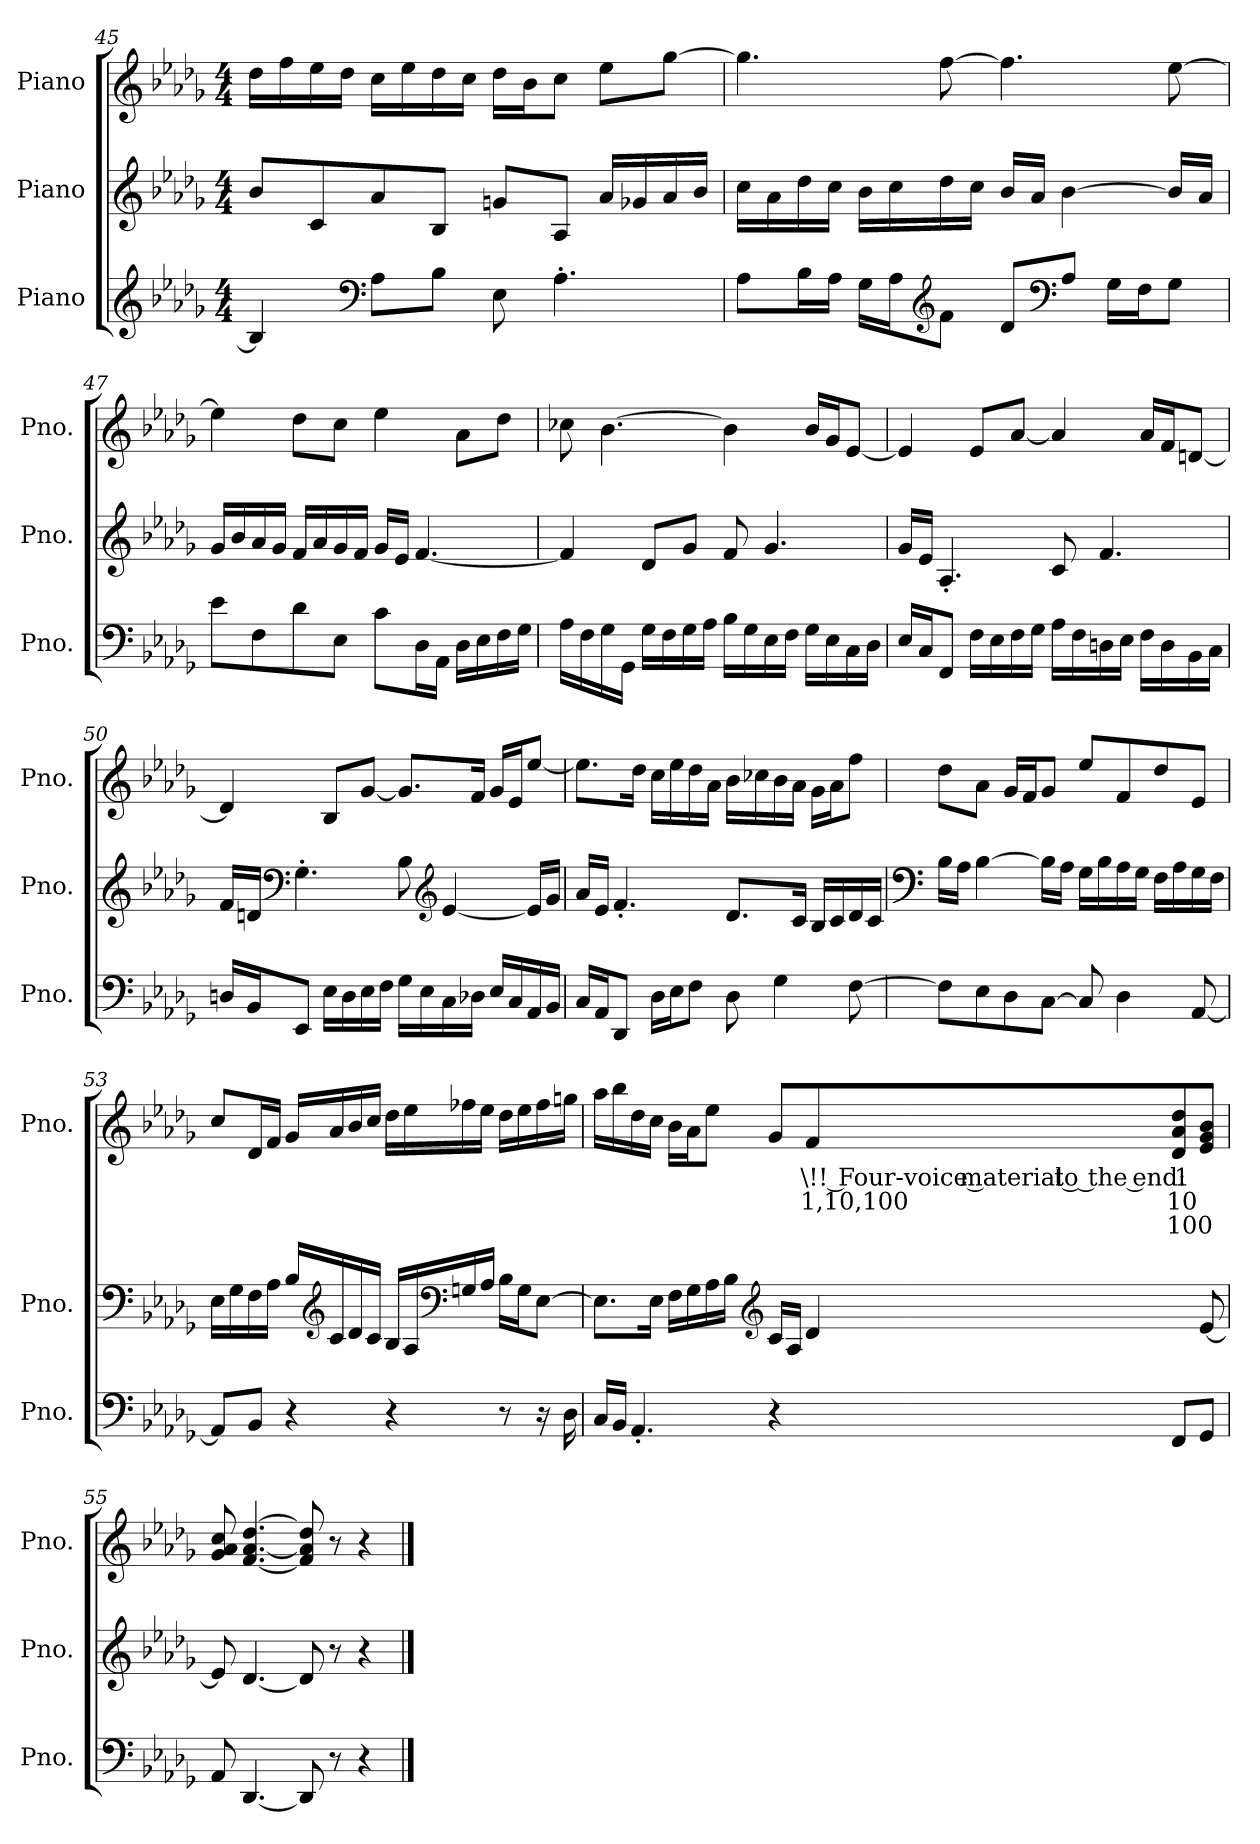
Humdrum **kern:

**kern	**kern	**kern	**text	**text	**text
*part3	*part2	*part1	*part1	*part1	*part1
*staff3	*staff2	*staff1	*staff1	*staff1	*staff1
*I"Piano	*I"Piano	*I"Piano	*	*	*
*I'Pno.	*I'Pno.	*I'Pno.	*	*	*
!!LO:LB:g=z
*clefG2	*clefG2	*clefG2	*	*	*
*k[b-e-a-d-g-]	*k[b-e-a-d-g-]	*k[b-e-a-d-g-]	*	*	*
*M4/4	*M4/4	*M4/4	*	*	*
=45	=45	=45	=45	=45	=45
4B-i/]	8b-j/L	16dd-Z\LL	.	.	.
.	.	16ffZ\	.	.	.
.	8cj/	16ee-Z\	.	.	.
.	.	16dd-Z\JJ	.	.	.
*clefF4	*	*	*	*	*
8A-i\L	8a-j/	16ccZ\LL	.	.	.
.	.	16ee-Z\	.	.	.
8B-i\J	8B-j/J	16dd-Z\	.	.	.
.	.	16ccZ\JJ	.	.	.
8E-i\	8gnj/L	16dd-Z\LL	.	.	.
.	.	16b-Z\J	.	.	.
4.A-'i\	8A-j/J	8ccZ\J	.	.	.
.	16a-j/LL	8ee-Z\L	.	.	.
.	16g-Xj/	.	.	.	.
.	16a-j/	[8gg-Z\J	.	.	.
.	16b-j/JJ	.	.	.	.
=46	=46	=46	=46	=46	=46
8A-i\L	16ccj\LL	4.gg-Z\]	.	.	.
.	16a-j\	.	.	.	.
16B-i\L	16dd-j\	.	.	.	.
16A-i\JJ	16ccj\JJ	.	.	.	.
16G-i\LL	16b-j\LL	.	.	.	.
16A-i\J	16ccj\	.	.	.	.
*clefG2	*	*	*	*	*
8fi\J	16dd-j\	[8ffZ\	.	.	.
.	16ccj\JJ	.	.	.	.
8d-i/L	16b-j/LL	4.ffZ\]	.	.	.
.	16a-j/JJ	.	.	.	.
*clefF4	*	*	*	*	*
8A-i/J	[4b-j\	.	.	.	.
16G-i\LL	.	.	.	.	.
16Fi\J	.	.	.	.	.
8G-i\J	16b-j/LL]	[8ee-Z\	.	.	.
.	16a-j/JJ	.	.	.	.
!!LO:LB:g=z
=47	=47	=47	=47	=47	=47
8e-i\L	16g-j/LL	4ee-Z\]	.	.	.
.	16b-j/	.	.	.	.
8Fi\	16a-j/	.	.	.	.
.	16g-j/JJ	.	.	.	.
8d-i\	16fj/LL	8dd-Z\L	.	.	.
.	16a-j/	.	.	.	.
8E-i\J	16g-j/	8ccZ\J	.	.	.
.	16fj/JJ	.	.	.	.
8ci\L	16g-j/LL	4ee-Z\	.	.	.
.	16e-j/JJ	.	.	.	.
16D-i\L	[4.fj/	.	.	.	.
16AA-i\JJ	.	.	.	.	.
16D-i\LL	.	8a-Z\L	.	.	.
16E-i\	.	.	.	.	.
16Fi\	.	8dd-Z\J	.	.	.
16G-i\JJ	.	.	.	.	.
=48	=48	=48	=48	=48	=48
16A-i\LL	4fj/]	8cc-XZ\	.	.	.
16Fi\	.	.	.	.	.
16G-i\	.	[4.b-Z\	.	.	.
16GG-i\JJ	.	.	.	.	.
16G-i\LL	8d-j/L	.	.	.	.
16Fi\	.	.	.	.	.
16G-i\	8g-j/J	.	.	.	.
16A-i\JJ	.	.	.	.	.
16B-i\LL	8fj/	4b-Z\]	.	.	.
16G-i\	.	.	.	.	.
16E-i\	4.g-j/	.	.	.	.
16Fi\JJ	.	.	.	.	.
16G-i\LL	.	16b-Z/LL	.	.	.
16E-i\	.	16g-Z/J	.	.	.
16Ci\	.	[8e-Z/J	.	.	.
16D-i\JJ	.	.	.	.	.
!!LO:PB:g=z
=49	=49	=49	=49	=49	=49
16E-i/LL	16g-j/LL	4e-Z/]	.	.	.
16Ci/J	16e-j/JJ	.	.	.	.
8FFi/J	4.A-'j/	.	.	.	.
16Fi\LL	.	8e-Z/L	.	.	.
16E-i\	.	.	.	.	.
16Fi\	.	[8a-Z/J	.	.	.
16G-i\JJ	.	.	.	.	.
16A-i\LL	8cj/	4a-Z/]	.	.	.
16Fi\	.	.	.	.	.
16Dni\	4.fj/	.	.	.	.
16E-i\JJ	.	.	.	.	.
16Fi\LL	.	16a-Z/LL	.	.	.
16Di\	.	16fZ/J	.	.	.
16BB-i\	.	[8dnZ/J	.	.	.
16Ci\JJ	.	.	.	.	.
=50	=50	=50	=50	=50	=50
16Dni/LL	16fj/LL	4dZ/]	.	.	.
16BB-i/J	16dnj/JJ	.	.	.	.
*	*clefF4	*	*	*	*
8EE-i/J	4.G-'j\	.	.	.	.
16E-i\LL	.	8B-Z/L	.	.	.
16Di\	.	.	.	.	.
16E-i\	.	[8g-Z/J	.	.	.
16Fi\JJ	.	.	.	.	.
16G-i\LL	8B-j\	8.g-Z/L]	.	.	.
16E-i\	.	.	.	.	.
*	*clefG2	*	*	*	*
16Ci\	[4e-j/	.	.	.	.
16D-Xi\JJ	.	16fZ/Jk	.	.	.
16E-i/LL	.	16g-Z/LL	.	.	.
16Ci/	.	16e-Z/J	.	.	.
16AA-i/	16e-j/LL]	[8ee-Z/J	.	.	.
16BB-i/JJ	16g-j/JJ	.	.	.	.
!!LO:LB:g=z
=51	=51	=51	=51	=51	=51
16Ci/LL	16a-j/LL	8.ee-Z\L]	.	.	.
16AA-i/J	16e-j/JJ	.	.	.	.
8DD-i/J	4.f'j/	.	.	.	.
.	.	16dd-Z\Jk	.	.	.
16D-i\LL	.	16ccZ\LL	.	.	.
16E-i\J	.	16ee-Z\	.	.	.
8Fi\J	.	16dd-Z\	.	.	.
.	.	16a-Z\JJ	.	.	.
8D-i\	8.d-j/L	16b-Z\LL	.	.	.
.	.	16cc-XZ\	.	.	.
4G-i\	.	16b-Z\	.	.	.
.	16cj/Jk	16a-Z\JJ	.	.	.
.	16B-j/LL	16g-Z\LL	.	.	.
.	16cj/	16a-Z\J	.	.	.
[8Fi\	16d-j/	8ffZ\J	.	.	.
.	16cj/JJ	.	.	.	.
=52	=52	=52	=52	=52	=52
*	*clefF4	*	*	*	*
8Fi\L]	16B-j\LL	8dd-Z\L	.	.	.
.	16A-j\JJ	.	.	.	.
8E-i\	[4B-j\	8a-Z\J	.	.	.
8D-i\	.	16g-Z/LL	.	.	.
.	.	16fZ/J	.	.	.
[8Ci\J	16B-j\LL]	8g-Z/J	.	.	.
.	16A-j\JJ	.	.	.	.
8Ci/]	16G-j\LL	8ee-Z/L	.	.	.
.	16B-j\	.	.	.	.
4D-i\	16A-j\	8fZ/	.	.	.
.	16G-j\JJ	.	.	.	.
.	16Fj\LL	8dd-Z/	.	.	.
.	16A-j\	.	.	.	.
[8AA-i/	16G-j\	8e-Z/J	.	.	.
.	16Fj\JJ	.	.	.	.
!!LO:LB:g=z
=53	=53	=53	=53	=53	=53
8AA-i/L]	16E-j\LL	8ccZ/L	.	.	.
.	16G-j\	.	.	.	.
8BB-i/J	16Fj\	16d-Z/L	.	.	.
.	16A-j\JJ	16fZ/JJ	.	.	.
4r	16B-j/LL	16g-Z/LL	.	.	.
*	*clefG2	*	*	*	*
.	16cj/	16a-Z/	.	.	.
.	16d-j/	16b-Z/	.	.	.
.	16cj/JJ	16ccZ/JJ	.	.	.
4r	16B-j/LL	16dd-Z\LL	.	.	.
.	16A-j/	16ee-Z\	.	.	.
*	*clefF4	*	*	*	*
.	16Gnj/	16ff-XZ\	.	.	.
.	16A-j/JJ	16ee-Z\JJ	.	.	.
8r	16B-j\LL	16dd-Z\LL	.	.	.
.	16Gj\J	16ee-Z\	.	.	.
16r	[8E-j\J	16ff-Z\	.	.	.
16D-i\	.	16ggnZ\JJ	.	.	.
!!LO:LB:g=z
=54	=54	=54	=54	=54	=54
16Ci/LL	8.E-j\L]	16aa-Z\LL	.	.	.
16BB-i/JJ	.	16bb-Z\	.	.	.
4.AA-'i/	.	16dd-Z\	.	.	.
.	16E-j\Jk	16ccZ\JJ	.	.	.
.	16Fj\LL	16b-Z\LL	.	.	.
.	16G-j\	16a-Z\J	.	.	.
.	16A-j\	8ee-Z\J	.	.	.
.	16B-j\JJ	.	.	.	.
*	*clefG2	*	*	*	*
4r	16cj/LL	8g-Z/L	.	.	.
.	16A-j/JJ	.	.	.	.
!	!	!	!LO:LY:b	!LO:LY:b	!
.	4d-j/	8fZ/	\!! Four-voice material to the end:	1,10,100	.
!	!	!	!LO:LY:b	!LO:LY:b	!LO:LY:b
8FFi/L	.	8d-V/ 8a-N/ 8dd-Z/	1	10	100
8GG-i/J	[8e-j/	8e-V/ 8g-N/ 8b-Z/J	.	.	.
!!LO:PB:g=z
=55	=55	=55	=55	=55	=55
8AA-i/	8e-j/]	8g-V/ 8a-N/ 8ccZ/	.	.	.
[4.DD-i/	[4.d-j/	[4.fV/ [4.a-N/ [4.dd-Z/	.	.	.
8DD-i/]	8d-j/]	8fV/] 8a-N/] 8dd-Z/]	.	.	.
8r	8r	8r	.	.	.
4r	4r	4r	.	.	.
==	==	==	==	==	==
*-	*-	*-	*-	*-	*-
